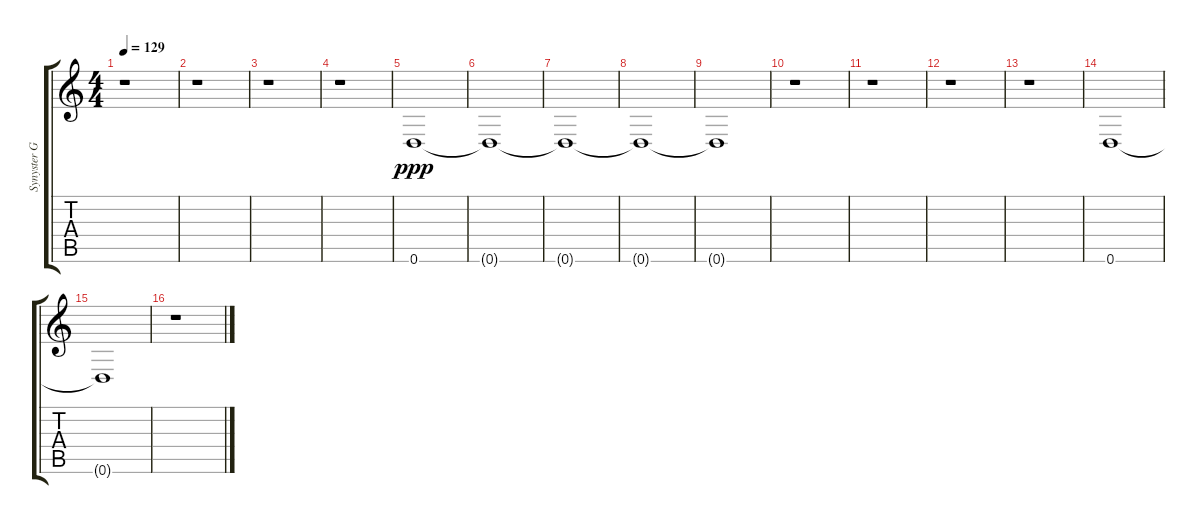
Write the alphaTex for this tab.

\track ("Synyster Gates (Lead Guitar 2)" "Synyster G") {instrument distortionguitar}
\staff {score tabs}
\tuning (E4 B3 G3 D3 A2 D2) {hide}
\ts (4 4)
\tempo 129
\clef g2
\ks c
r.1{dy ppp} |
r.1 |
r.1 |
r.1 |
0.6.1 |
0.6{t}.1 |
0.6{t}.1 |
0.6{t}.1 |
0.6{t}.1 |
r.1 |
r.1 |
r.1 |
r.1 |
0.6.1 |
0.6{t}.1 |
r.1
